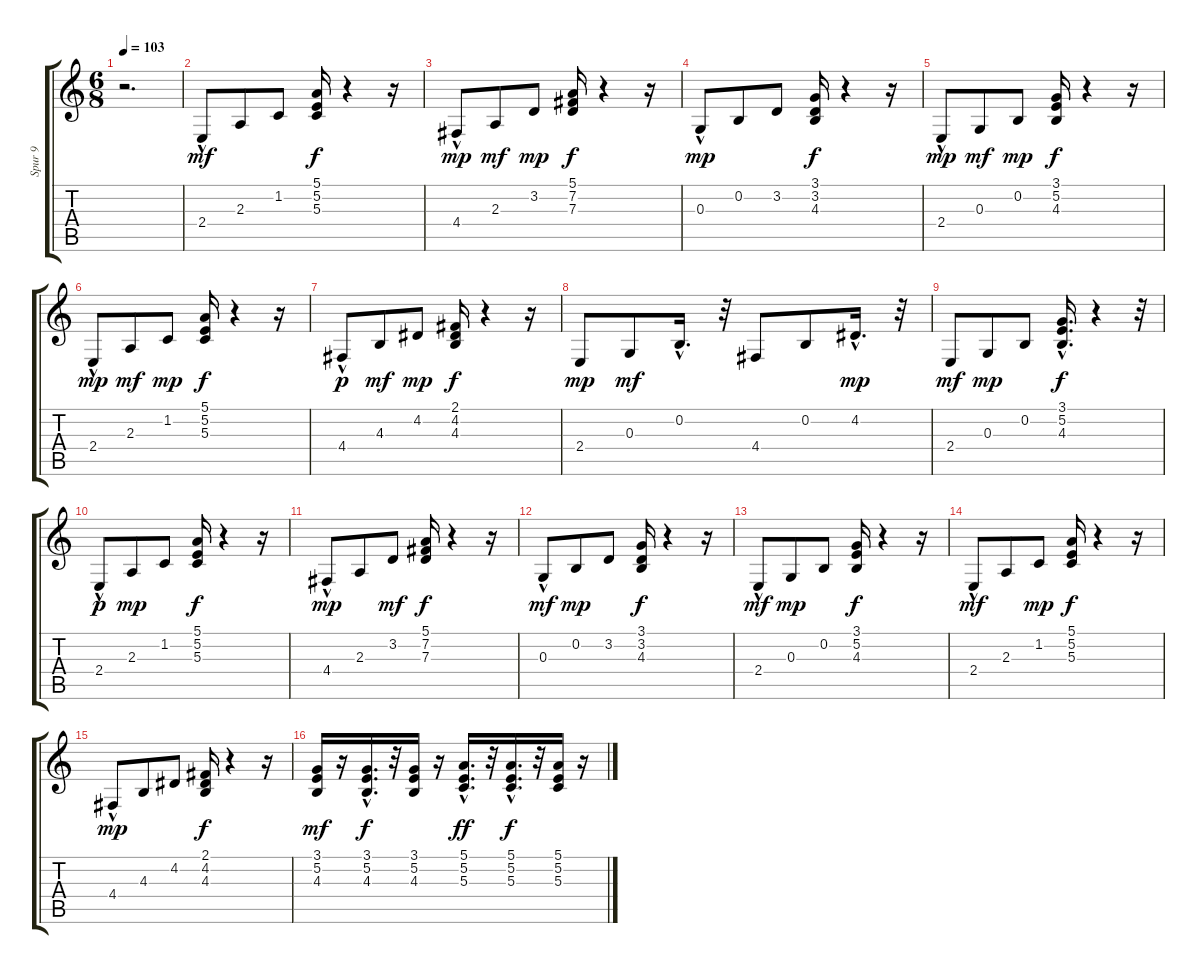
\track ("Spur 9" "Spur 9") {instrument acousticgrandpiano}
\staff {score tabs}
\tuning (E4 B3 G3 D3 A2 E2) {hide}
\ts (6 8)
\tempo 103
\clef g2
\ks c
r.2{d dy mf instrument acousticgrandpiano} |
2.4{hac}.8{instrument acousticguitarnylon} 2.3.8 1.2.8 (5.1 5.2 5.3).16{dy f} r.4 r.16 |
4.4{hac}.8{dy mp} 2.3.8{dy mf} 3.2.8{dy mp} (5.1 7.2 7.3).16{dy f} r.4 r.16 |
0.3{hac}.8{dy mp} 0.2.8 3.2.8 (3.1 3.2 4.3).16{dy f} r.4 r.16 |
2.4{hac}.8{dy mp} 0.3.8{dy mf} 0.2.8{dy mp} (3.1 5.2 4.3).16{dy f} r.4 r.16 |
2.4{hac}.8{dy mp} 2.3.8{dy mf} 1.2.8{dy mp} (5.1 5.2 5.3).16{dy f} r.4 r.16 |
4.4{hac}.8{dy p} 4.3.8{dy mf} 4.2.8{dy mp} (2.1 4.2 4.3).16{dy f} r.4 r.16 |
2.4.8{dy mp} 0.3.8{dy mf} 0.2{hac}.16{d} r.32 4.4.8 0.2.8 4.2{hac}.16{d dy mp} r.32 |
2.4.8{dy mf} 0.3.8{dy mp} 0.2.8 (3.1 5.2{hac} 4.3).16{d dy f} r.4 r.32 |
2.4{hac}.8{dy p} 2.3.8{dy mp} 1.2.8 (5.1 5.2 5.3).16{dy f} r.4 r.16 |
4.4{hac}.8{dy mp} 2.3.8 3.2.8{dy mf} (5.1 7.2 7.3).16{dy f} r.4 r.16 |
0.3{hac}.8{dy mf} 0.2.8{dy mp} 3.2.8 (3.1 3.2 4.3).16{dy f} r.4 r.16 |
2.4{hac}.8{dy mf} 0.3.8{dy mp} 0.2.8 (3.1 5.2 4.3).16{dy f} r.4 r.16 |
2.4{hac}.8{dy mf} 2.3.8 1.2.8{dy mp} (5.1 5.2 5.3).16{dy f} r.4 r.16 |
4.4{hac}.8{dy mp} 4.3.8 4.2.8 (2.1 4.2 4.3).16{dy f} r.4 r.16 |
(3.1 5.2 4.3).16{dy mf} r.16 (3.1 5.2{hac} 4.3).16{d dy f} r.32 (3.1 5.2 4.3).16 r.16 (5.1{hac} 5.2{hac} 5.3{hac}).16{d dy ff} r.32 (5.1 5.2{hac} 5.3).16{d dy f} r.32 (5.1 5.2 5.3).16 r.16
